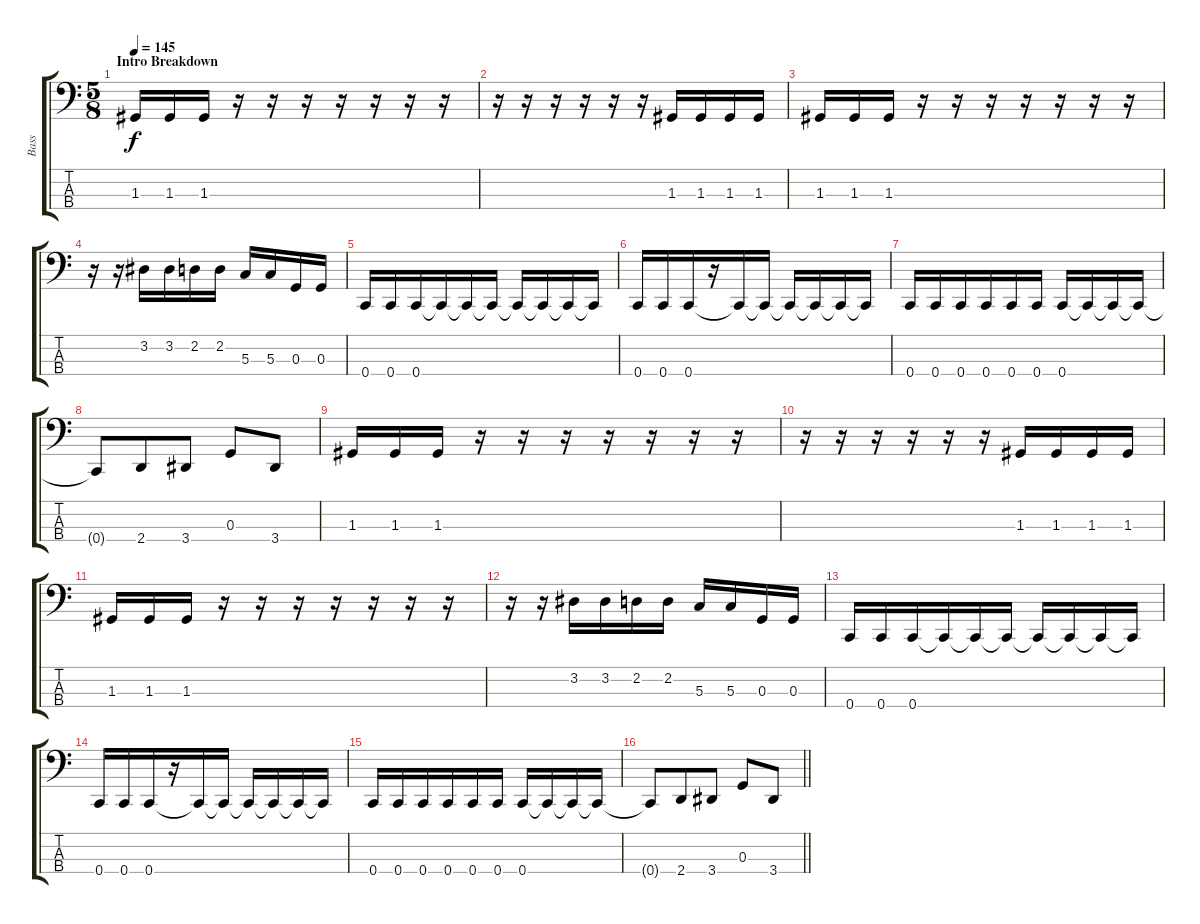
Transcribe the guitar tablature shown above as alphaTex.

\track ("Bass" "Bass") {instrument electricbasspick}
\staff {score tabs}
\tuning (F2 C2 G1 C1) {hide}
\ts (5 8)
\section ("" "Intro Breakdown")
\tempo 145
\clef f4
\ks c
1.3.16{dy f} 1.3.16 1.3.16 r.16 r.16 r.16 r.16 r.16 r.16 r.16 |
r.16 r.16 r.16 r.16 r.16 r.16 1.3.16 1.3.16 1.3.16 1.3.16 |
1.3.16 1.3.16 1.3.16 r.16 r.16 r.16 r.16 r.16 r.16 r.16 |
r.16 r.16 3.2.16 3.2.16 2.2.16 2.2.16 5.3.16 5.3.16 0.3.16 0.3.16 |
0.4.16 0.4.16 0.4.16 0.4{t}.16 0.4{t}.16 0.4{t}.16 0.4{t}.16 0.4{t}.16 0.4{t}.16 0.4{t}.16 |
0.4.16 0.4.16 0.4.16 r.16 0.4{t}.16 0.4{t}.16 0.4{t}.16 0.4{t}.16 0.4{t}.16 0.4{t}.16 |
0.4.16 0.4.16 0.4.16 0.4.16 0.4.16 0.4.16 0.4.16 0.4{t}.16 0.4{t}.16 0.4{t}.16 |
0.4{t}.8 2.4.8 3.4.8 0.3.8 3.4.8 |
1.3.16 1.3.16 1.3.16 r.16 r.16 r.16 r.16 r.16 r.16 r.16 |
r.16 r.16 r.16 r.16 r.16 r.16 1.3.16 1.3.16 1.3.16 1.3.16 |
1.3.16 1.3.16 1.3.16 r.16 r.16 r.16 r.16 r.16 r.16 r.16 |
r.16 r.16 3.2.16 3.2.16 2.2.16 2.2.16 5.3.16 5.3.16 0.3.16 0.3.16 |
0.4.16 0.4.16 0.4.16 0.4{t}.16 0.4{t}.16 0.4{t}.16 0.4{t}.16 0.4{t}.16 0.4{t}.16 0.4{t}.16 |
0.4.16 0.4.16 0.4.16 r.16 0.4{t}.16 0.4{t}.16 0.4{t}.16 0.4{t}.16 0.4{t}.16 0.4{t}.16 |
0.4.16 0.4.16 0.4.16 0.4.16 0.4.16 0.4.16 0.4.16 0.4{t}.16 0.4{t}.16 0.4{t}.16 |
\barLineRight lightlight
0.4{t}.8 2.4.8 3.4.8 0.3.8 3.4.8
